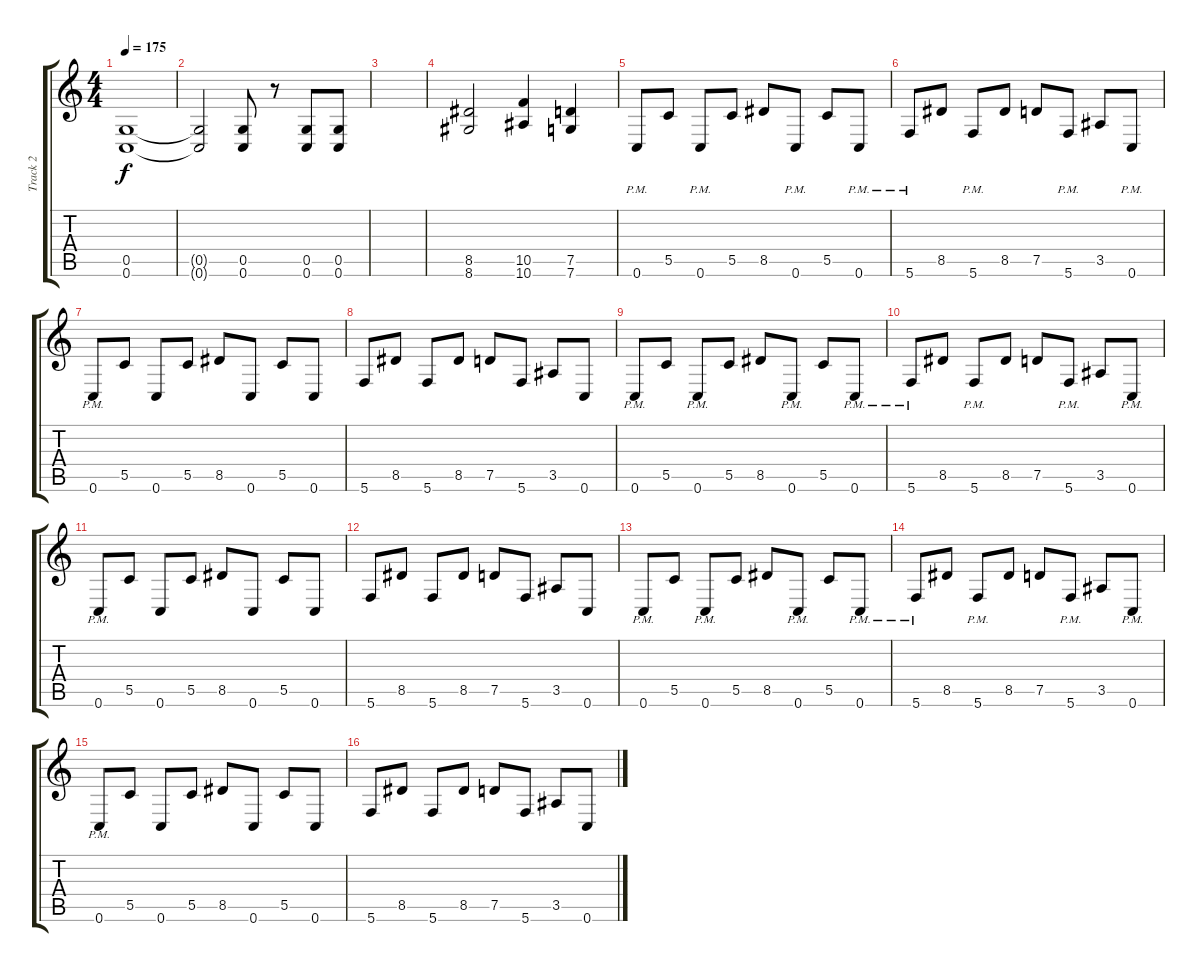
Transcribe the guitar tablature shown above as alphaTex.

\track ("Track 2" "Track 2") {instrument distortionguitar}
\staff {score tabs}
\tuning (D4 A3 F3 C3 G2 C2) {hide}
\ts (4 4)
\tempo 175
\clef g2
\ks c
(0.5 0.6).1{dy f} |
(0.5{t} 0.6{t}).2 (0.5 0.6).8 r.8 (0.5 0.6).8 (0.5 0.6).8 |
|
(8.5 8.6).2 (10.5 10.6).4 (7.5 7.6).4 |
0.6{pm}.8{instrument distortionguitar} 5.5.8 0.6{pm}.8 5.5.8 8.5.8 0.6{pm}.8 5.5.8 0.6{pm}.8 |
5.6{pm}.8 8.5.8 5.6{pm}.8 8.5.8 7.5.8 5.6{pm}.8 3.5.8 0.6{pm}.8 |
0.6{pm}.8 5.5.8 0.6.8 5.5.8 8.5.8 0.6.8 5.5.8 0.6.8 |
5.6.8 8.5.8 5.6.8 8.5.8 7.5.8 5.6.8 3.5.8 0.6.8 |
0.6{pm}.8 5.5.8 0.6{pm}.8 5.5.8 8.5.8 0.6{pm}.8 5.5.8 0.6{pm}.8 |
5.6{pm}.8 8.5.8 5.6{pm}.8 8.5.8 7.5.8 5.6{pm}.8 3.5.8 0.6{pm}.8 |
0.6{pm}.8 5.5.8 0.6.8 5.5.8 8.5.8 0.6.8 5.5.8 0.6.8 |
5.6.8 8.5.8 5.6.8 8.5.8 7.5.8 5.6.8 3.5.8 0.6.8 |
0.6{pm}.8 5.5.8 0.6{pm}.8 5.5.8 8.5.8 0.6{pm}.8 5.5.8 0.6{pm}.8 |
5.6{pm}.8 8.5.8 5.6{pm}.8 8.5.8 7.5.8 5.6{pm}.8 3.5.8 0.6{pm}.8 |
0.6{pm}.8 5.5.8 0.6.8 5.5.8 8.5.8 0.6.8 5.5.8 0.6.8 |
5.6.8 8.5.8 5.6.8 8.5.8 7.5.8 5.6.8 3.5.8 0.6.8
